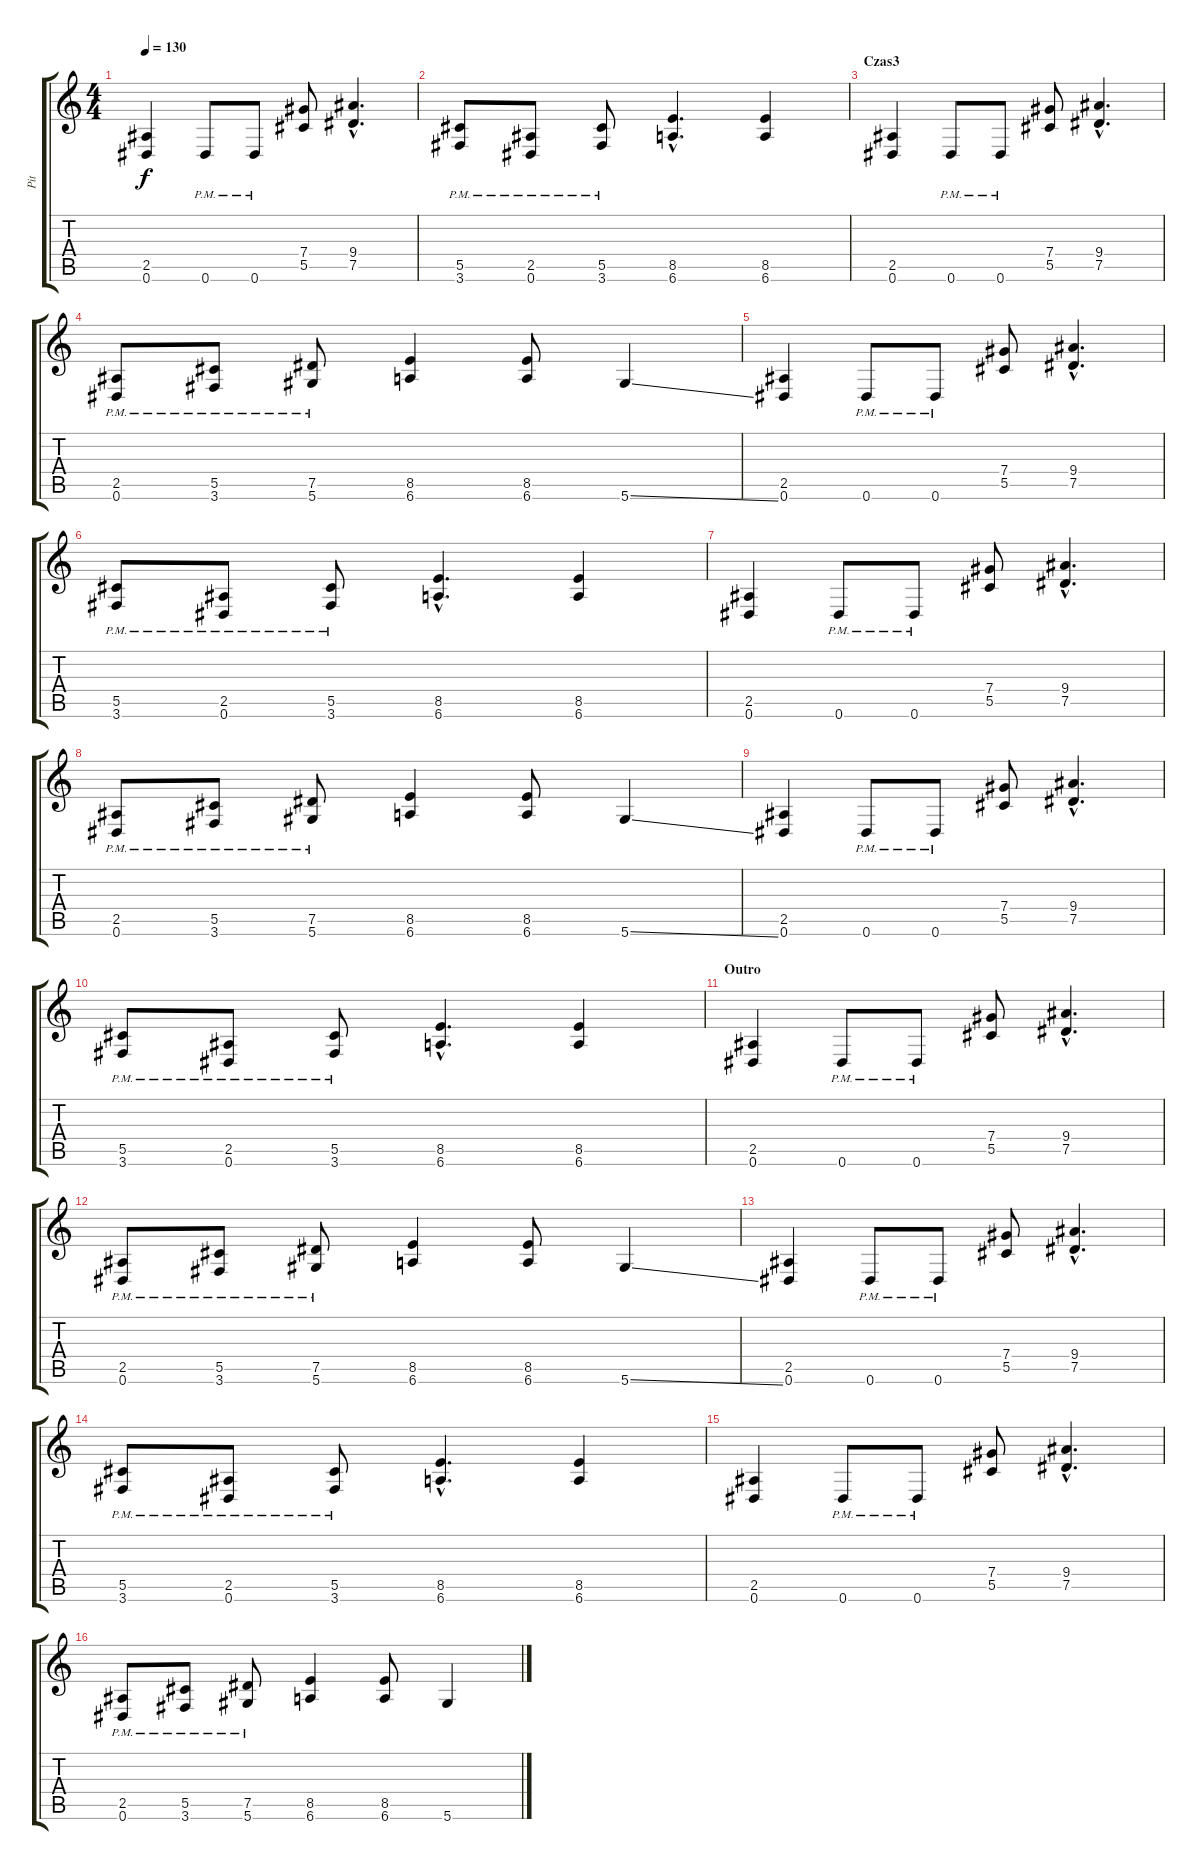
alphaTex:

\track ("Pit" "Pit") {instrument overdrivenguitar}
\staff {score tabs}
\tuning (Eb4 Bb3 Gb3 Db3 Ab2 Eb2) {hide}
\ts (4 4)
\tempo 130
\clef g2
\ks c
(2.5 0.6).4{dy f} 0.6{pm}.8 0.6{pm}.8 (7.4 5.5).8 (9.4{hac} 7.5{hac}).4{d} |
(5.5{pm} 3.6{pm}).8 (2.5{pm} 0.6{pm}).8 (5.5{pm} 3.6{pm}).8 (8.5{hac} 6.6{hac}).4{d} (8.5 6.6).4 |
\section ("" "Czas3")
(2.5 0.6).4{volume 16 instrument overdrivenguitar} 0.6{pm}.8 0.6{pm}.8 (7.4 5.5).8 (9.4{hac} 7.5{hac}).4{d} |
(2.5{pm} 0.6{pm}).8 (5.5{pm} 3.6{pm}).8 (7.5{pm} 5.6{pm}).8 (8.5 6.6).4 (8.5 6.6).8 5.6{ss}.4 |
(2.5 0.6).4 0.6{pm}.8 0.6{pm}.8 (7.4 5.5).8 (9.4{hac} 7.5{hac}).4{d} |
(5.5{pm} 3.6{pm}).8 (2.5{pm} 0.6{pm}).8 (5.5{pm} 3.6{pm}).8 (8.5{hac} 6.6{hac}).4{d} (8.5 6.6).4 |
(2.5 0.6).4{volume 16 instrument overdrivenguitar} 0.6{pm}.8 0.6{pm}.8 (7.4 5.5).8 (9.4{hac} 7.5{hac}).4{d} |
(2.5{pm} 0.6{pm}).8 (5.5{pm} 3.6{pm}).8 (7.5{pm} 5.6{pm}).8 (8.5 6.6).4 (8.5 6.6).8 5.6{ss}.4 |
(2.5 0.6).4 0.6{pm}.8 0.6{pm}.8 (7.4 5.5).8 (9.4{hac} 7.5{hac}).4{d} |
(5.5{pm} 3.6{pm}).8 (2.5{pm} 0.6{pm}).8 (5.5{pm} 3.6{pm}).8 (8.5{hac} 6.6{hac}).4{d} (8.5 6.6).4 |
\section ("" "Outro")
(2.5 0.6).4{volume 16 instrument overdrivenguitar} 0.6{pm}.8 0.6{pm}.8 (7.4 5.5).8 (9.4{hac} 7.5{hac}).4{d} |
(2.5{pm} 0.6{pm}).8 (5.5{pm} 3.6{pm}).8 (7.5{pm} 5.6{pm}).8 (8.5 6.6).4 (8.5 6.6).8 5.6{ss}.4 |
(2.5 0.6).4 0.6{pm}.8 0.6{pm}.8 (7.4 5.5).8 (9.4{hac} 7.5{hac}).4{d} |
(5.5{pm} 3.6{pm}).8 (2.5{pm} 0.6{pm}).8 (5.5{pm} 3.6{pm}).8 (8.5{hac} 6.6{hac}).4{d} (8.5 6.6).4 |
(2.5 0.6).4{volume 16 instrument overdrivenguitar} 0.6{pm}.8 0.6{pm}.8 (7.4 5.5).8 (9.4{hac} 7.5{hac}).4{d} |
(2.5{pm} 0.6{pm}).8 (5.5{pm} 3.6{pm}).8 (7.5{pm} 5.6{pm}).8 (8.5 6.6).4 (8.5 6.6).8 5.6{ss}.4
